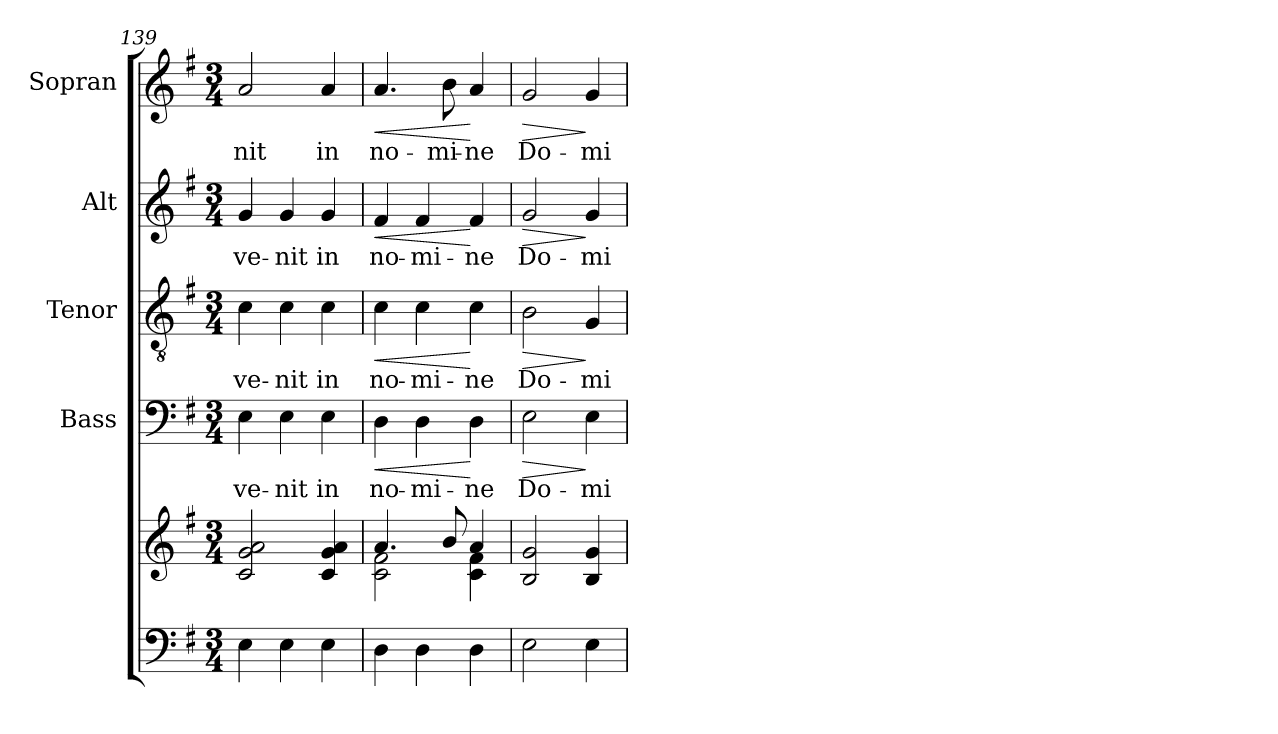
**kern	**kern	**kern	**text	**dynam	**kern	**text	**dynam	**kern	**text	**dynam	**kern	**text	**dynam
*part5	*part5	*part4	*part4	*part4	*part3	*part3	*part3	*part2	*part2	*part2	*part1	*part1	*part1
*staff6	*staff5	*staff4	*staff4	*staff4	*staff3	*staff3	*staff3	*staff2	*staff2	*staff2	*staff1	*staff1	*staff1
*	*	*I"Bass	*	*	*I"Tenor	*	*	*I"Alt	*	*	*I"Sopran	*	*
*	*	*I'B.	*	*	*I'T.	*	*	*I'A.	*	*	*I'S.	*	*
*clefF4	*clefG2	*clefF4	*	*	*clefGv2	*	*	*clefG2	*	*	*clefG2	*	*
*k[f#]	*k[f#]	*k[f#]	*	*	*k[f#]	*	*	*k[f#]	*	*	*k[f#]	*	*
*G:	*G:	*G:	*	*	*G:	*	*	*G:	*	*	*G:	*	*
*M3/4	*M3/4	*M3/4	*	*	*M3/4	*	*	*M3/4	*	*	*M3/4	*	*
=139	=139	=139	=139	=139	=139	=139	=139	=139	=139	=139	=139	=139	=139
!	!	!	!LO:LY:b	!	!	!LO:LY:b	!	!	!LO:LY:b	!	!	!LO:LY:b	!
4E\	2c/ 2g/ 2a/	4E\	ve-	.	4c\	ve-	.	4g/	ve-	.	2a/	-nit	.
!	!	!	!LO:LY:b	!	!	!LO:LY:b	!	!	!LO:LY:b	!	!	!	!
4E\	.	4E\	-nit	.	4c\	-nit	.	4g/	-nit	.	.	.	.
!	!	!	!LO:LY:b	!	!	!LO:LY:b	!	!	!LO:LY:b	!	!	!LO:LY:b	!
4E\	4c/ 4g/ 4a/	4E\	in	.	4c\	in	.	4g/	in	.	4a/	in	.
=140	=140	=140	=140	=140	=140	=140	=140	=140	=140	=140	=140	=140	=140
*	*^	*	*	*	*	*	*	*	*	*	*	*	*
!	!	!	!	!LO:LY:b	!LO:HP:b	!	!LO:LY:b	!LO:HP:b	!	!LO:LY:b	!LO:HP:b	!	!LO:LY:b	!LO:HP:b
4D\	4.a/	2c\ 2f#\	4D\	no-	<	4c\	no-	<	4f#/	no-	<	4.a/	no-	<
!	!	!	!	!LO:LY:b	!	!	!LO:LY:b	!	!	!LO:LY:b	!	!	!	!
4D\	.	.	4D\	-mi-	.	4c\	-mi-	.	4f#/	-mi-	.	.	.	.
!	!	!	!	!	!	!	!	!	!	!	!	!	!LO:LY:b	!
.	8b/	.	.	.	.	.	.	.	.	.	.	8b\	-mi-	.
!	!	!	!	!LO:LY:b	!	!	!LO:LY:b	!	!	!LO:LY:b	!	!	!LO:LY:b	!
4D\	4a/	4c\ 4f#\	4D\	-ne	[	4c\	-ne	[	4f#/	-ne	[	4a/	-ne	[
=141	=141	=141	=141	=141	=141	=141	=141	=141	=141	=141	=141	=141	=141	=141
!	!	!	!	!LO:LY:b	!LO:HP:b	!	!LO:LY:b	!LO:HP:b	!	!LO:LY:b	!LO:HP:b	!	!LO:LY:b	!LO:HP:b
*	*v	*v	*	*	*	*	*	*	*	*	*	*	*	*
2E\	2B/ 2g/	2E\	Do-	>	2B\	Do-	>	2g/	Do-	>	2g/	Do-	>
!	!	!	!LO:LY:b	!	!	!LO:LY:b	!	!	!LO:LY:b	!	!	!LO:LY:b	!
4E\	4B/ 4g/	4E\	-mi-	]	4G/	-mi-	]	4g/	-mi-	]	4g/	-mi-	]
=	=	=	=	=	=	=	=	=	=	=	=	=	=
*-	*-	*-	*-	*-	*-	*-	*-	*-	*-	*-	*-	*-	*-
